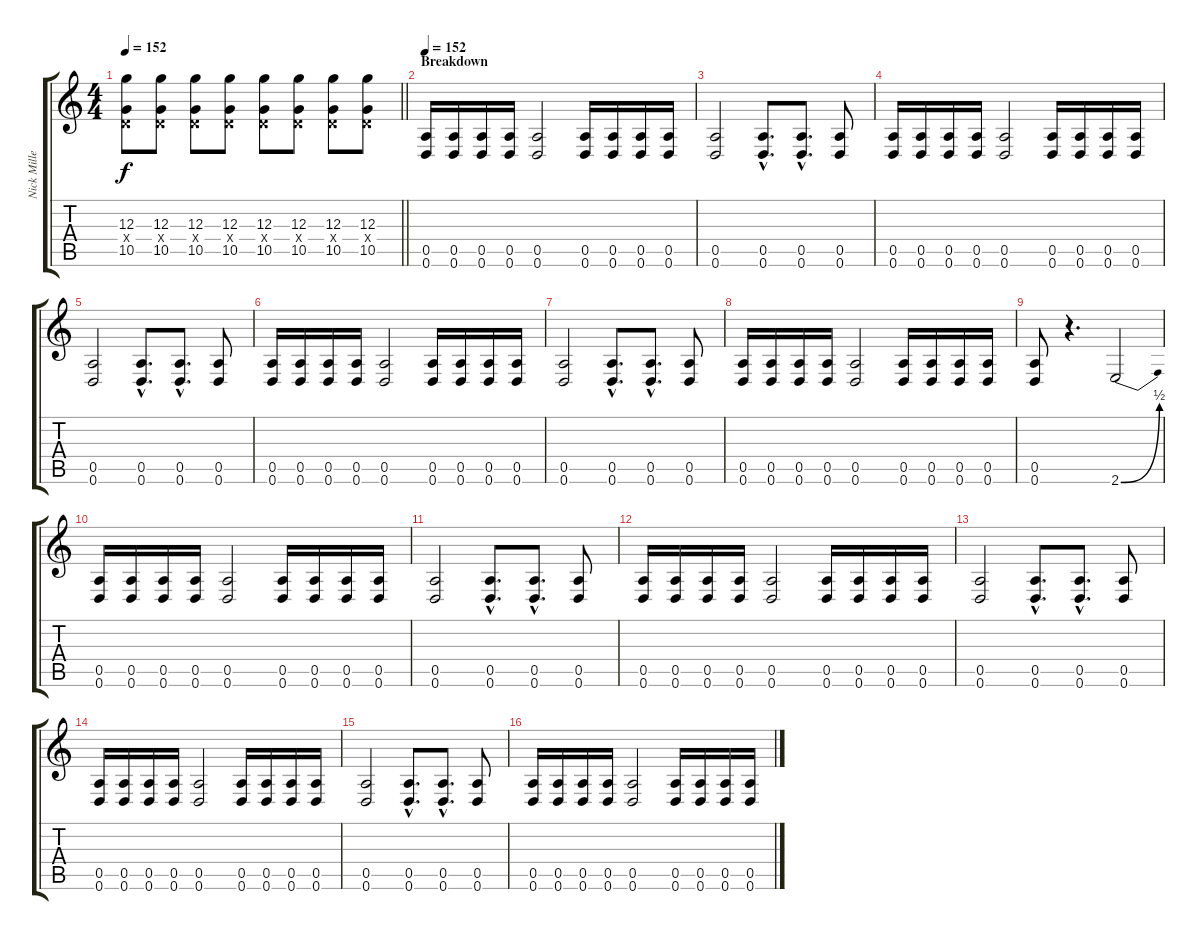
\track ("Nick Miller" "Nick Mille") {instrument distortionguitar}
\staff {score tabs}
\tuning (E4 B3 G3 D3 A2 D2) {hide}
\ts (4 4)
\tempo 152
\clef g2
\barLineRight lightlight
\ks c
(12.3 0.4{x} 10.5).8{dy f} (12.3 0.4{x} 10.5).8 (12.3 0.4{x} 10.5).8 (12.3 0.4{x} 10.5).8 (12.3 0.4{x} 10.5).8 (12.3 0.4{x} 10.5).8 (12.3 0.4{x} 10.5).8 (12.3 0.4{x} 10.5).8 |
\section ("" "Breakdown")
\tempo 152
(0.5 0.6).16 (0.5 0.6).16 (0.5 0.6).16 (0.5 0.6).16 (0.5 0.6).2 (0.5 0.6).16 (0.5 0.6).16 (0.5 0.6).16 (0.5 0.6).16 |
(0.5 0.6).2 (0.5{hac} 0.6{hac}).8{d} (0.5{hac} 0.6{hac}).8{d} (0.5 0.6).8 |
(0.5 0.6).16 (0.5 0.6).16 (0.5 0.6).16 (0.5 0.6).16 (0.5 0.6).2 (0.5 0.6).16 (0.5 0.6).16 (0.5 0.6).16 (0.5 0.6).16 |
(0.5 0.6).2 (0.5{hac} 0.6{hac}).8{d} (0.5{hac} 0.6{hac}).8{d} (0.5 0.6).8 |
(0.5 0.6).16 (0.5 0.6).16 (0.5 0.6).16 (0.5 0.6).16 (0.5 0.6).2 (0.5 0.6).16 (0.5 0.6).16 (0.5 0.6).16 (0.5 0.6).16 |
(0.5 0.6).2 (0.5{hac} 0.6{hac}).8{d} (0.5{hac} 0.6{hac}).8{d} (0.5 0.6).8 |
(0.5 0.6).16 (0.5 0.6).16 (0.5 0.6).16 (0.5 0.6).16 (0.5 0.6).2 (0.5 0.6).16 (0.5 0.6).16 (0.5 0.6).16 (0.5 0.6).16 |
(0.5 0.6).8 r.4{d} 2.6{be (bend 0 0 60 2)}.2 |
(0.5 0.6).16 (0.5 0.6).16 (0.5 0.6).16 (0.5 0.6).16 (0.5 0.6).2 (0.5 0.6).16 (0.5 0.6).16 (0.5 0.6).16 (0.5 0.6).16 |
(0.5 0.6).2 (0.5{hac} 0.6{hac}).8{d} (0.5{hac} 0.6{hac}).8{d} (0.5 0.6).8 |
(0.5 0.6).16 (0.5 0.6).16 (0.5 0.6).16 (0.5 0.6).16 (0.5 0.6).2 (0.5 0.6).16 (0.5 0.6).16 (0.5 0.6).16 (0.5 0.6).16 |
(0.5 0.6).2 (0.5{hac} 0.6{hac}).8{d} (0.5{hac} 0.6{hac}).8{d} (0.5 0.6).8 |
(0.5 0.6).16 (0.5 0.6).16 (0.5 0.6).16 (0.5 0.6).16 (0.5 0.6).2 (0.5 0.6).16 (0.5 0.6).16 (0.5 0.6).16 (0.5 0.6).16 |
(0.5 0.6).2 (0.5{hac} 0.6{hac}).8{d} (0.5{hac} 0.6{hac}).8{d} (0.5 0.6).8 |
(0.5 0.6).16 (0.5 0.6).16 (0.5 0.6).16 (0.5 0.6).16 (0.5 0.6).2 (0.5 0.6).16 (0.5 0.6).16 (0.5 0.6).16 (0.5 0.6).16
